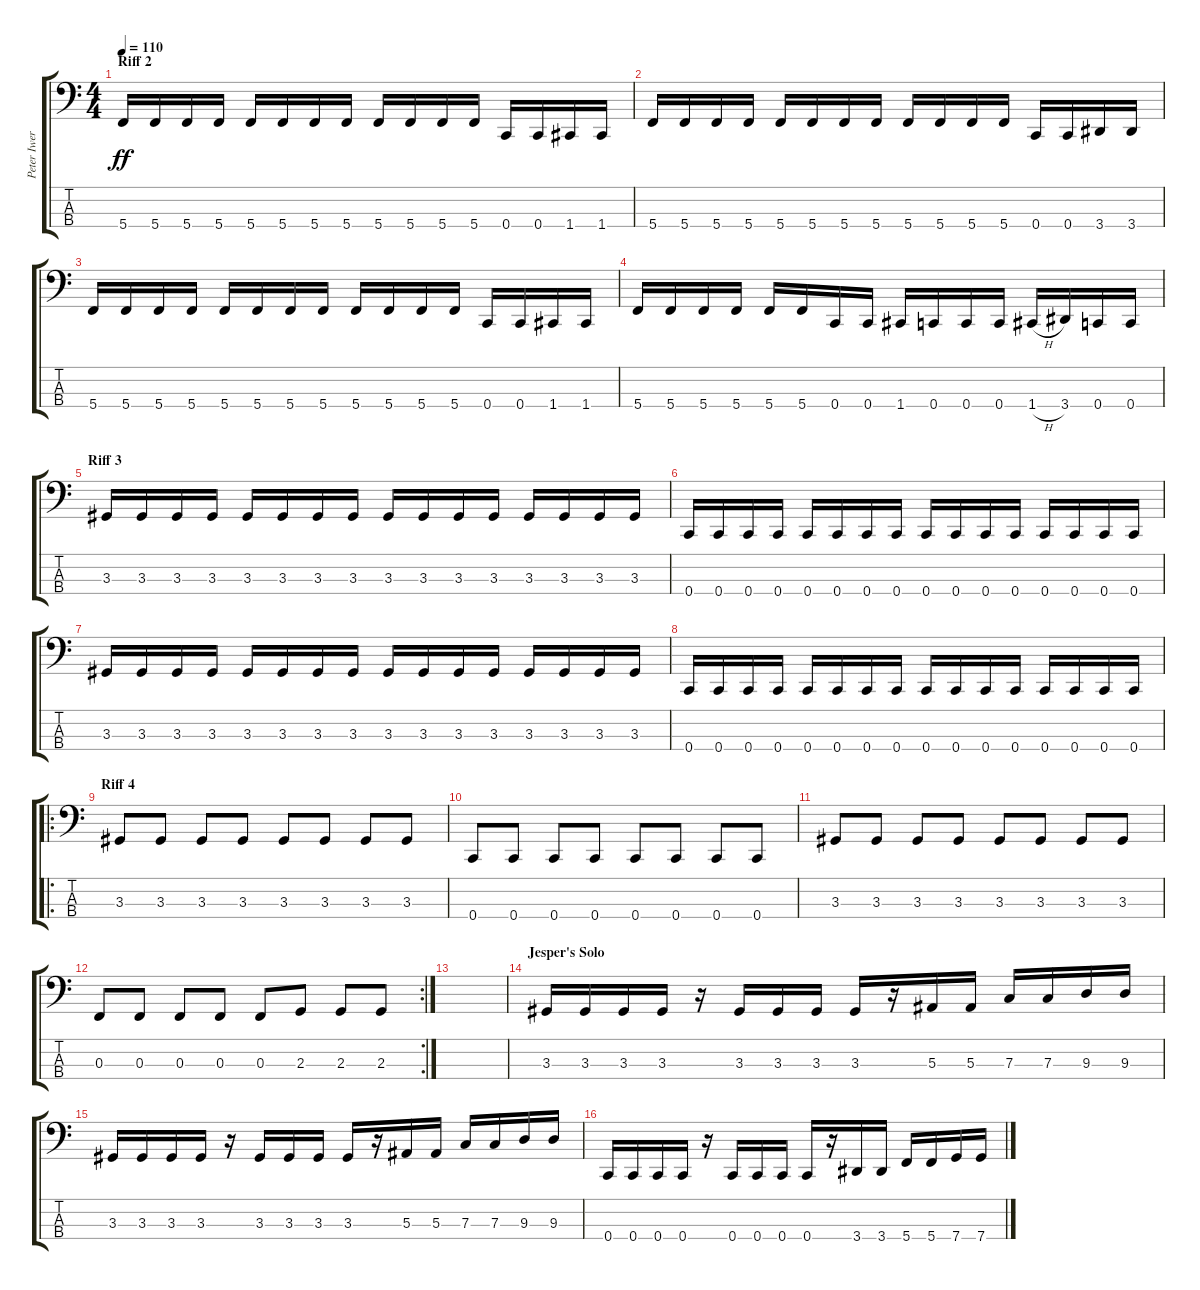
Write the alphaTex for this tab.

\track ("Peter Iwers" "Peter Iwer") {instrument electricbassfinger}
\staff {score tabs}
\tuning (Eb2 Bb1 F1 C1) {hide}
\ts (4 4)
\section ("" "Riff 2")
\tempo 110
\clef f4
\ks c
5.4.16{dy ff} 5.4.16 5.4.16 5.4.16 5.4.16 5.4.16 5.4.16 5.4.16 5.4.16 5.4.16 5.4.16 5.4.16 0.4.16 0.4.16 1.4.16 1.4.16 |
5.4.16 5.4.16 5.4.16 5.4.16 5.4.16 5.4.16 5.4.16 5.4.16 5.4.16 5.4.16 5.4.16 5.4.16 0.4.16 0.4.16 3.4.16 3.4.16 |
5.4.16 5.4.16 5.4.16 5.4.16 5.4.16 5.4.16 5.4.16 5.4.16 5.4.16 5.4.16 5.4.16 5.4.16 0.4.16 0.4.16 1.4.16 1.4.16 |
5.4.16 5.4.16 5.4.16 5.4.16 5.4.16 5.4.16 0.4.16 0.4.16 1.4.16 0.4.16 0.4.16 0.4.16 1.4{h}.16 3.4.16 0.4.16 0.4.16 |
\section ("" "Riff 3")
3.3.16 3.3.16 3.3.16 3.3.16 3.3.16 3.3.16 3.3.16 3.3.16 3.3.16 3.3.16 3.3.16 3.3.16 3.3.16 3.3.16 3.3.16 3.3.16 |
0.4.16 0.4.16 0.4.16 0.4.16 0.4.16 0.4.16 0.4.16 0.4.16 0.4.16 0.4.16 0.4.16 0.4.16 0.4.16 0.4.16 0.4.16 0.4.16 |
3.3.16 3.3.16 3.3.16 3.3.16 3.3.16 3.3.16 3.3.16 3.3.16 3.3.16 3.3.16 3.3.16 3.3.16 3.3.16 3.3.16 3.3.16 3.3.16 |
0.4.16 0.4.16 0.4.16 0.4.16 0.4.16 0.4.16 0.4.16 0.4.16 0.4.16 0.4.16 0.4.16 0.4.16 0.4.16 0.4.16 0.4.16 0.4.16 |
\ro
\section ("" "Riff 4")
3.3.8 3.3.8 3.3.8 3.3.8 3.3.8 3.3.8 3.3.8 3.3.8 |
0.4.8 0.4.8 0.4.8 0.4.8 0.4.8 0.4.8 0.4.8 0.4.8 |
3.3.8 3.3.8 3.3.8 3.3.8 3.3.8 3.3.8 3.3.8 3.3.8 |
\rc 2
0.3.8 0.3.8 0.3.8 0.3.8 0.3.8 2.3.8 2.3.8 2.3.8 |
\section ("" "")
|
\section ("" "Jesper's Solo")
3.3.16 3.3.16 3.3.16 3.3.16 r.16 3.3.16 3.3.16 3.3.16 3.3.16 r.16 5.3.16 5.3.16 7.3.16 7.3.16 9.3.16 9.3.16 |
3.3.16 3.3.16 3.3.16 3.3.16 r.16 3.3.16 3.3.16 3.3.16 3.3.16 r.16 5.3.16 5.3.16 7.3.16 7.3.16 9.3.16 9.3.16 |
0.4.16 0.4.16 0.4.16 0.4.16 r.16 0.4.16 0.4.16 0.4.16 0.4.16 r.16 3.4.16 3.4.16 5.4.16 5.4.16 7.4.16 7.4.16
